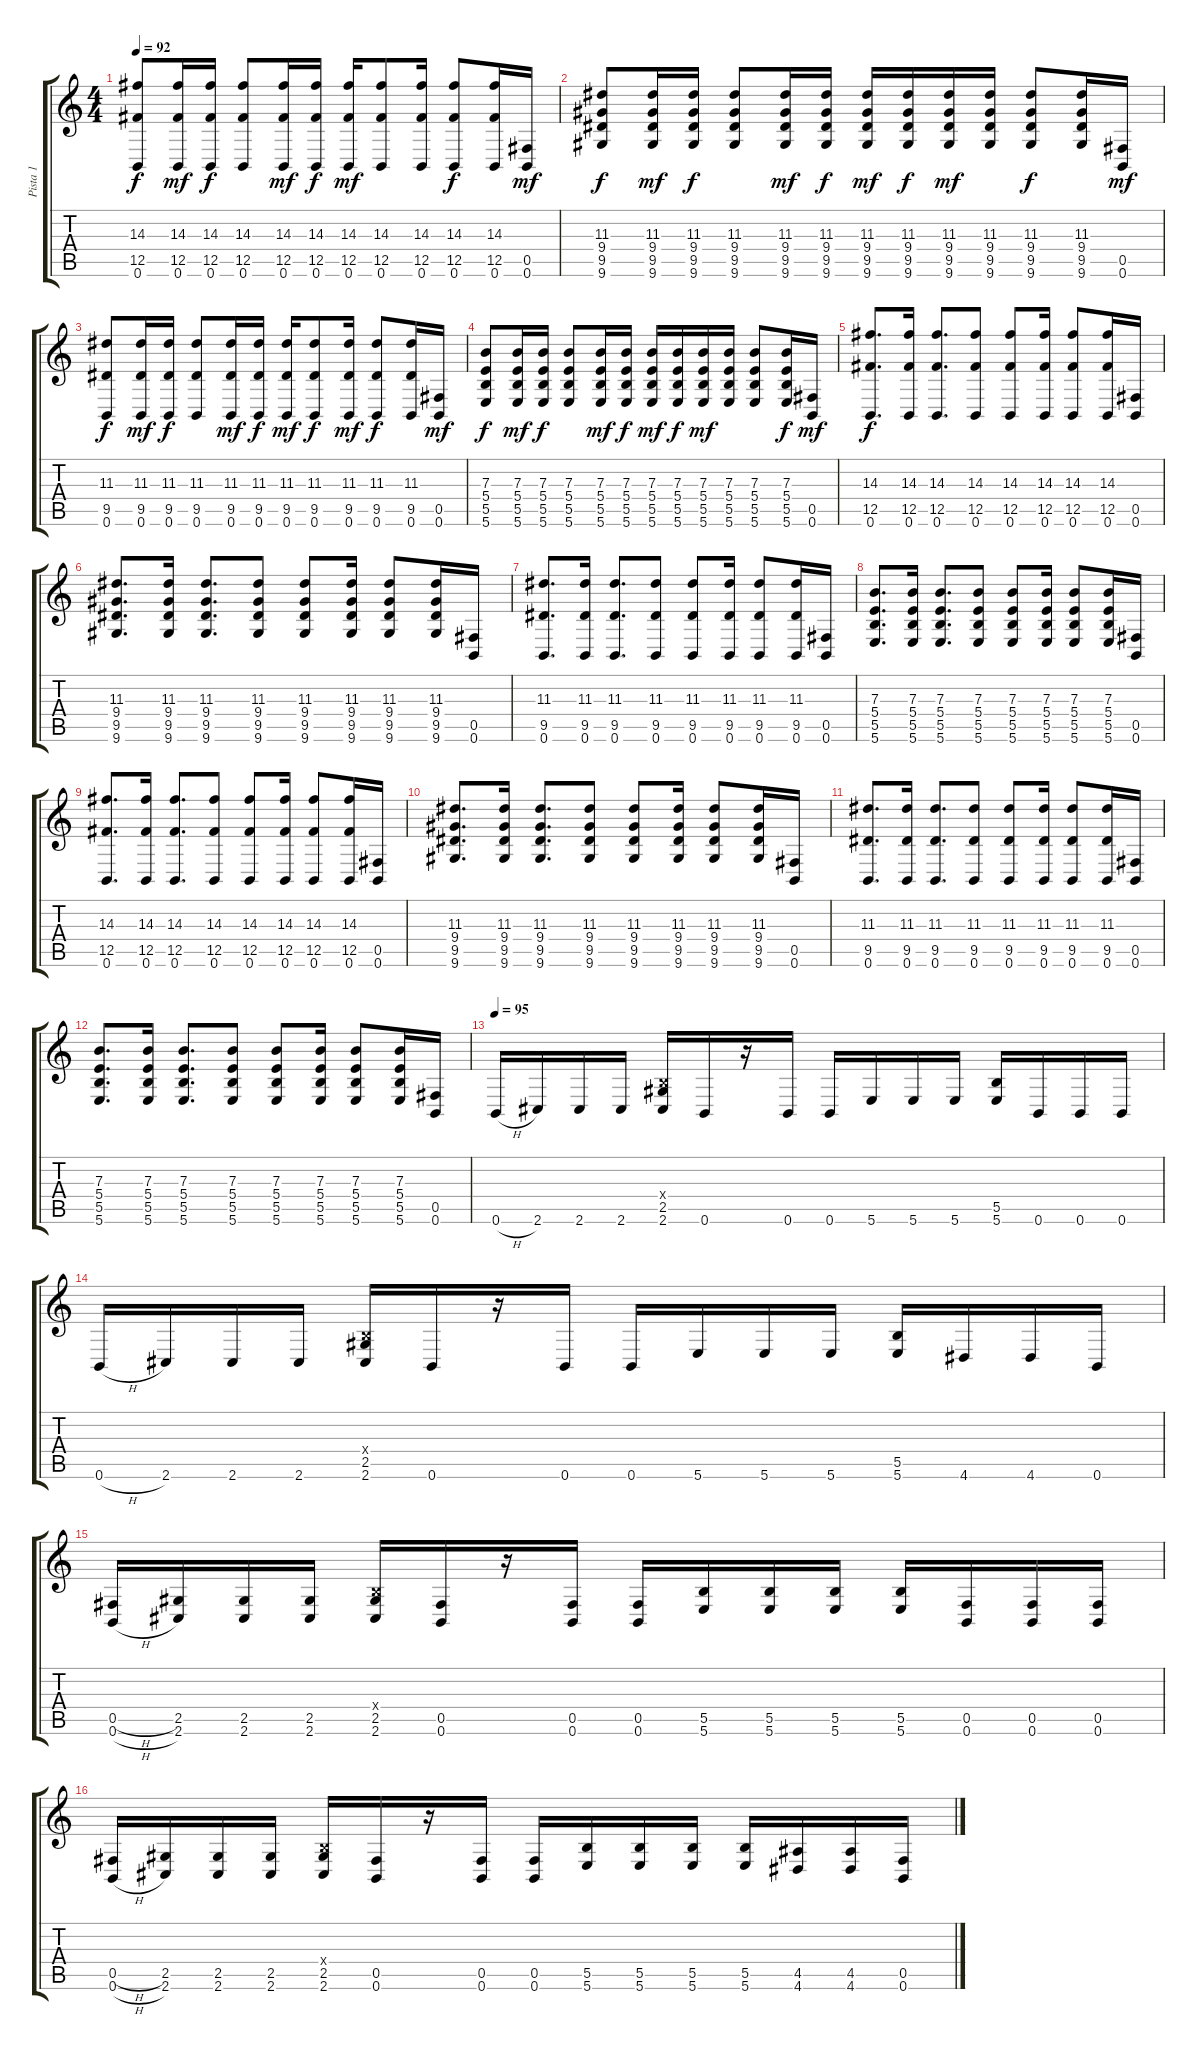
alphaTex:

\track ("Pista 1" "Pista 1") {instrument distortionguitar}
\staff {score tabs}
\tuning (Db4 Ab3 E3 B2 Gb2 B1) {hide}
\ts (4 4)
\tempo 92
\clef g2
\ks c
(14.3 12.5 0.6).8{dy f} (14.3 12.5 0.6).16{dy mf} (14.3 12.5 0.6).16{dy f} (14.3 12.5 0.6).8 (14.3 12.5 0.6).16{dy mf} (14.3 12.5 0.6).16{dy f} (14.3 12.5 0.6).16{dy mf} (14.3 12.5 0.6).8 (14.3 12.5 0.6).16 (14.3 12.5 0.6).8{dy f} (14.3 12.5 0.6).16 (0.5 0.6).16{dy mf} |
(11.3 9.4 9.5 9.6).8{dy f} (11.3 9.4 9.5 9.6).16{dy mf} (11.3 9.4 9.5 9.6).16{dy f} (11.3 9.4 9.5 9.6).8 (11.3 9.4 9.5 9.6).16{dy mf} (11.3 9.4 9.5 9.6).16{dy f} (11.3 9.4 9.5 9.6).16{dy mf} (11.3 9.4 9.5 9.6).16{dy f} (11.3 9.4 9.5 9.6).16{dy mf} (11.3 9.4 9.5 9.6).16 (11.3 9.4 9.5 9.6).8{dy f} (11.3 9.4 9.5 9.6).16 (0.5 0.6).16{dy mf} |
(11.3 9.5 0.6).8{dy f} (11.3 9.5 0.6).16{dy mf} (11.3 9.5 0.6).16{dy f} (11.3 9.5 0.6).8 (11.3 9.5 0.6).16{dy mf} (11.3 9.5 0.6).16{dy f} (11.3 9.5 0.6).16{dy mf} (11.3 9.5 0.6).8{dy f} (11.3 9.5 0.6).16{dy mf} (11.3 9.5 0.6).8{dy f} (11.3 9.5 0.6).16 (0.5 0.6).16{dy mf} |
(7.3 5.4 5.5 5.6).8{dy f} (7.3 5.4 5.5 5.6).16{dy mf} (7.3 5.4 5.5 5.6).16{dy f} (7.3 5.4 5.5 5.6).8 (7.3 5.4 5.5 5.6).16{dy mf} (7.3 5.4 5.5 5.6).16{dy f} (7.3 5.4 5.5 5.6).16{dy mf} (7.3 5.4 5.5 5.6).16{dy f} (7.3 5.4 5.5 5.6).16{dy mf} (7.3 5.4 5.5 5.6).16 (7.3 5.4 5.5 5.6).8 (7.3 5.4 5.5 5.6).16{dy f} (0.5 0.6).16{dy mf} |
(14.3 12.5 0.6).8{d dy f instrument distortionguitar} (14.3 12.5 0.6).16 (14.3 12.5 0.6).8{d} (14.3 12.5 0.6).8 (14.3 12.5 0.6).8 (14.3 12.5 0.6).16 (14.3 12.5 0.6).8 (14.3 12.5 0.6).16 (0.5 0.6).16 |
(11.3 9.4 9.5 9.6).8{d} (11.3 9.4 9.5 9.6).16 (11.3 9.4 9.5 9.6).8{d} (11.3 9.4 9.5 9.6).8 (11.3 9.4 9.5 9.6).8 (11.3 9.4 9.5 9.6).16 (11.3 9.4 9.5 9.6).8 (11.3 9.4 9.5 9.6).16 (0.5 0.6).16 |
(11.3 9.5 0.6).8{d} (11.3 9.5 0.6).16 (11.3 9.5 0.6).8{d} (11.3 9.5 0.6).8 (11.3 9.5 0.6).8 (11.3 9.5 0.6).16 (11.3 9.5 0.6).8 (11.3 9.5 0.6).16 (0.5 0.6).16 |
(7.3 5.4 5.5 5.6).8{d} (7.3 5.4 5.5 5.6).16 (7.3 5.4 5.5 5.6).8{d} (7.3 5.4 5.5 5.6).8 (7.3 5.4 5.5 5.6).8 (7.3 5.4 5.5 5.6).16 (7.3 5.4 5.5 5.6).8 (7.3 5.4 5.5 5.6).16 (0.5 0.6).16 |
(14.3 12.5 0.6).8{d} (14.3 12.5 0.6).16 (14.3 12.5 0.6).8{d} (14.3 12.5 0.6).8 (14.3 12.5 0.6).8 (14.3 12.5 0.6).16 (14.3 12.5 0.6).8 (14.3 12.5 0.6).16 (0.5 0.6).16 |
(11.3 9.4 9.5 9.6).8{d} (11.3 9.4 9.5 9.6).16 (11.3 9.4 9.5 9.6).8{d} (11.3 9.4 9.5 9.6).8 (11.3 9.4 9.5 9.6).8 (11.3 9.4 9.5 9.6).16 (11.3 9.4 9.5 9.6).8 (11.3 9.4 9.5 9.6).16 (0.5 0.6).16 |
(11.3 9.5 0.6).8{d} (11.3 9.5 0.6).16 (11.3 9.5 0.6).8{d} (11.3 9.5 0.6).8 (11.3 9.5 0.6).8 (11.3 9.5 0.6).16 (11.3 9.5 0.6).8 (11.3 9.5 0.6).16 (0.5 0.6).16 |
(7.3 5.4 5.5 5.6).8{d} (7.3 5.4 5.5 5.6).16 (7.3 5.4 5.5 5.6).8{d} (7.3 5.4 5.5 5.6).8 (7.3 5.4 5.5 5.6).8 (7.3 5.4 5.5 5.6).16 (7.3 5.4 5.5 5.6).8 (7.3 5.4 5.5 5.6).16 (0.5 0.6).16 |
\tempo 95
0.6{h}.16{instrument electricguitarclean} 2.6.16 2.6.16 2.6.16 (0.4{x} 2.5 2.6).16 0.6.16 r.16 0.6.16 0.6.16 5.6.16 5.6.16 5.6.16 (5.5 5.6).16 0.6.16 0.6.16 0.6.16 |
0.6{h}.16 2.6.16 2.6.16 2.6.16 (0.4{x} 2.5 2.6).16 0.6.16 r.16 0.6.16 0.6.16 5.6.16 5.6.16 5.6.16 (5.5 5.6).16 4.6.16 4.6.16 0.6.16 |
(0.5{h} 0.6{h}).16{instrument distortionguitar} (2.5 2.6).16 (2.5 2.6).16 (2.5 2.6).16 (0.4{x} 2.5 2.6).16 (0.5 0.6).16 r.16 (0.5 0.6).16 (0.5 0.6).16 (5.5 5.6).16 (5.5 5.6).16 (5.5 5.6).16 (5.5 5.6).16 (0.5 0.6).16 (0.5 0.6).16 (0.5 0.6).16 |
(0.5{h} 0.6{h}).16 (2.5 2.6).16 (2.5 2.6).16 (2.5 2.6).16 (0.4{x} 2.5 2.6).16 (0.5 0.6).16 r.16 (0.5 0.6).16 (0.5 0.6).16 (5.5 5.6).16 (5.5 5.6).16 (5.5 5.6).16 (5.5 5.6).16 (4.5 4.6).16 (4.5 4.6).16 (0.5 0.6).16
